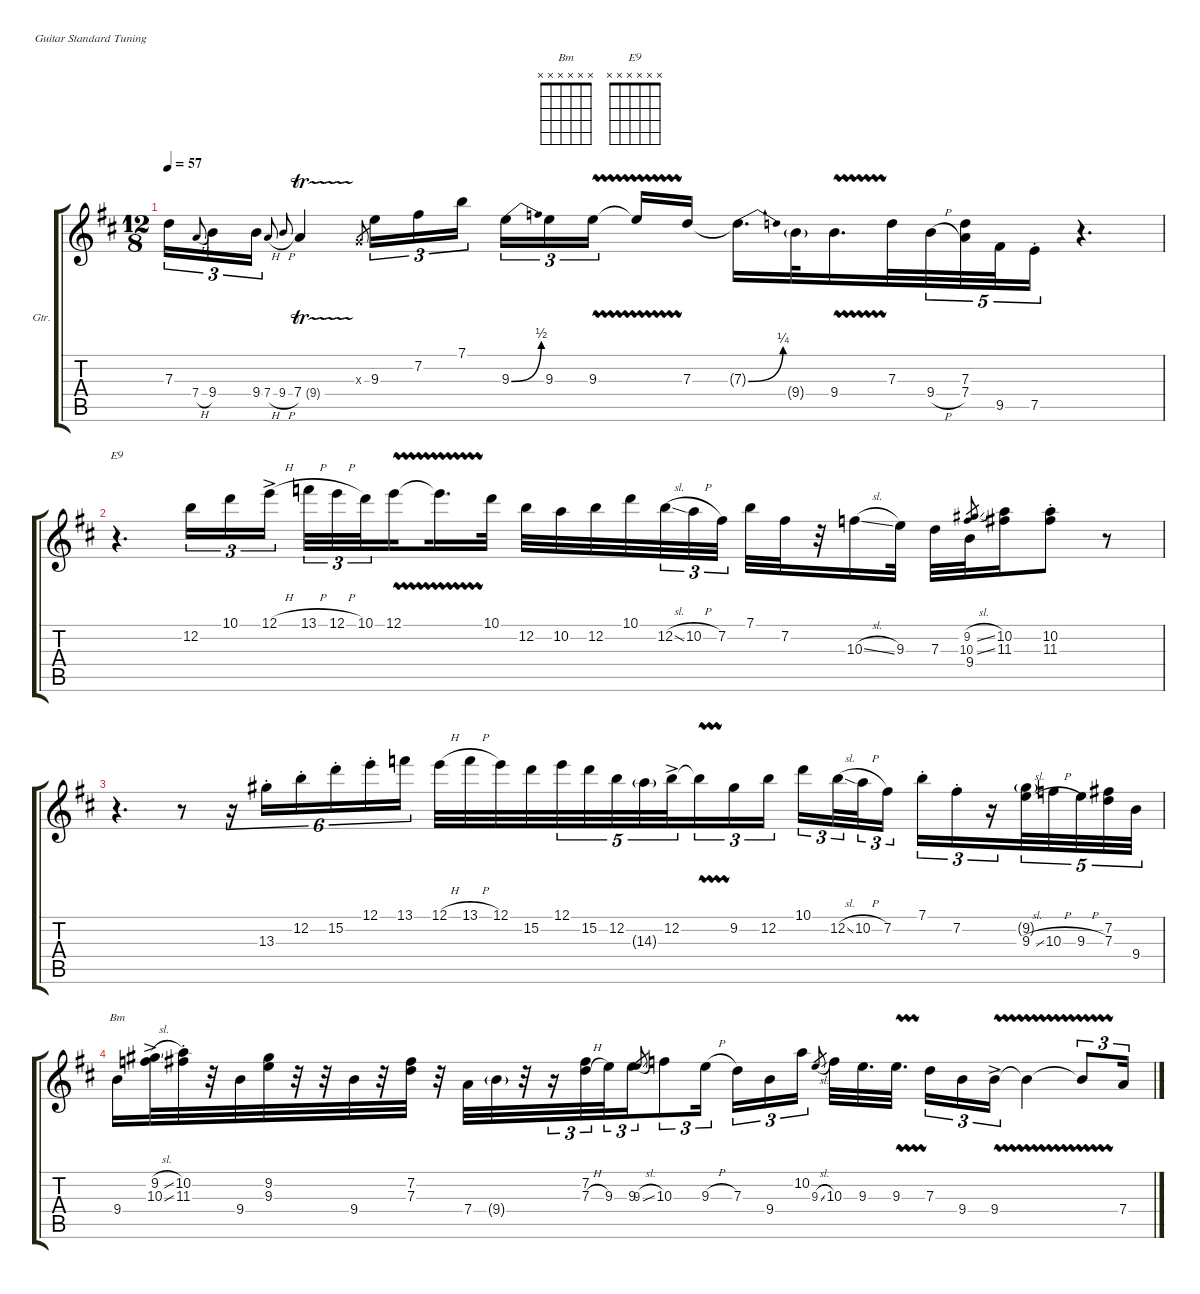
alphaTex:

\defaultSystemsLayout 4
\hideDynamics
\bracketExtendMode groupsimilarinstruments
\firstSystemTrackNameOrientation horizontal
\otherSystemsTrackNameOrientation horizontal
\track ("Guitar" "Gtr.") {instrument acousticguitarsteel}
\staff {score tabs}
\tuning (E4 B3 G3 D3 A2 E2)
\chord ("Bm" x x x x x x)
\chord ("E9" x x x x x x)
\ts (12 8)
\tempo 57
\clef g2
\ks d
7.3.16{tu (3 2) dy pp beam merge} 7.4{h}.8{tu (3 2) gr onbeat beam merge} 9.4.16{tu (3 2) beam merge} 9.4.16{tu (3 2) dy ppp beam split} 7.4{h}.16{gr onbeat beam split} 9.4{h}.16{gr onbeat} 7.4{tr (9 16)}.4{beam split} 0.3{x}.8{gr dy pp beam split} 9.3.16{tu (3 2) beam merge} 7.2.16{tu (3 2) beam merge} 7.1.16{tu (3 2) beam splitsecondary} 9.3{be (bend 0 0 15 2)}.16{tu (3 2) beam merge} 9.3.16{tu (3 2) beam merge} 9.3{vw}.16{tu (3 2) beam splitsecondary} 9.3{vw t}.16{beam merge} 7.3.16{beam split} 7.3{be (bend 0 0 22.8 1) t}.16{d beam invert beam merge} 9.4{g}.32{beam merge} 9.4{vw}.16{d beam invert beam merge} 7.3.32{dy ppp beam merge} 9.4{h}.32{tu (5 4) beam merge} (7.4 7.3).32{tu (5 4) beam merge} 9.5.32{tu (5 4) beam merge} 7.5{st}.16{tu (5 4)} r.4{d} |
r.4{d ch "E9"} 12.2.16{tu (3 2) dy pp beam merge} 10.1.16{tu (3 2) beam merge} 12.1{h ac}.16{tu (3 2) beam splitsecondary} 13.1{h}.32{tu (3 2)} 12.1{h}.32{tu (3 2)} 10.1.32{tu (3 2) beam merge} 12.1{vw}.16{dy ppp beam splitsecondary} 12.1{vw t}.16{d beam merge} 10.1.32{beam split} 12.2.32{beam merge} 10.2.32{beam merge} 12.2.32{dy pp beam merge} 10.1.32{beam merge} 12.2{sl}.32{tu (3 2) beam merge} 10.2{h}.32{tu (3 2) beam merge} 7.2.32{tu (3 2) beam splitsecondary} 7.1.32{beam merge} 7.2.32{beam merge} r.32{beam merge} 10.3{sl}.16{beam merge} 9.3.32{beam split} 7.3.32{beam merge} 9.4.32{beam merge} (10.3{sl} 9.2{sl}).8{gr dy ppp beam merge} (10.2 11.3).16{beam merge} (11.3{st} 10.2{st}).8{dy pp} r.8 |
r.4{d} r.8 r.16{tu (6 4)} 13.3{st}.16{tu (6 4) beam merge} 12.2{st}.16{tu (6 4) beam merge} 15.2{st}.16{tu (6 4) beam merge} 12.1{st}.16{tu (6 4) beam merge} 13.1.16{tu (6 4) beam split} 12.1{h}.32{beam merge} 13.1{h}.32{beam merge} 12.1.32{beam merge} 15.2.32{beam merge} 12.1.32{tu (5 4) beam merge} 15.2.32{tu (5 4) beam merge} 12.2.32{tu (5 4) beam merge} 14.3{g}.32{tu (5 4) beam merge} 12.2{ac}.32{tu (5 4) beam merge} 12.2{vw t}.16{tu (3 2) beam merge} 9.2.16{tu (3 2) beam merge} 12.2.16{tu (3 2) beam split} 10.1.16{tu (3 2) beam merge} 12.2{sl}.32{tu (3 2) beam merge} 10.2{h}.32{tu (3 2) beam merge} 7.2.16{tu (3 2) beam splitsecondary} 7.1{st}.16{tu (3 2) beam merge} 7.2{st}.16{tu (3 2) beam merge} r.16{tu (3 2) beam split} (9.3{sl} 9.2{g}).32{tu (5 4) beam merge} 10.3{h}.32{tu (5 4) beam merge} 9.3{h}.32{tu (5 4) beam merge} (7.3 7.2).32{tu (5 4) beam merge} 9.4.32{tu (5 4)} |
9.4.16{ch "Bm" dy ppp} (10.3{sl ac} 9.2{sl ac}).32 (10.2{st} 11.3{st}).32{beam merge} r.32{beam merge} 9.4.32 (9.3 9.2).32{beam merge} r.32{beam merge} r.32{beam merge} 9.4.32 r.32 (7.3 7.2).32{beam split} r.32{beam split} 7.4.32{beam merge} 9.4{g}.32{beam merge} r.32{beam merge} r.16{tu (3 2) beam merge} (7.2 7.3{h}).32{tu (3 2) beam merge} 9.3.32{tu (3 2) beam merge} 9.3.16{tu (3 2) beam merge} 9.3{sl}.8{tu (3 2) gr dy pp beam merge} 10.3.8{tu (3 2)} 9.3{h}.16{tu (3 2) beam split} 7.3.16{tu (3 2) beam merge} 9.4.16{tu (3 2) beam merge} 10.2.16{tu (3 2) beam splitsecondary} 9.3{sl}.8{tu (3 2) gr beam splitsecondary} 10.3.32{beam merge} 9.3.32{d beam merge} 9.3{vw}.32{d beam splitsecondary} 7.3.16{tu (3 2) beam merge} 9.4.16{tu (3 2) beam merge} 9.4{vw ac}.16{tu (3 2) beam split} 9.4{vw t}.4{beam split} 9.4{vw t}.8{tu (3 2) beam merge} 7.4.16{tu (3 2)}
